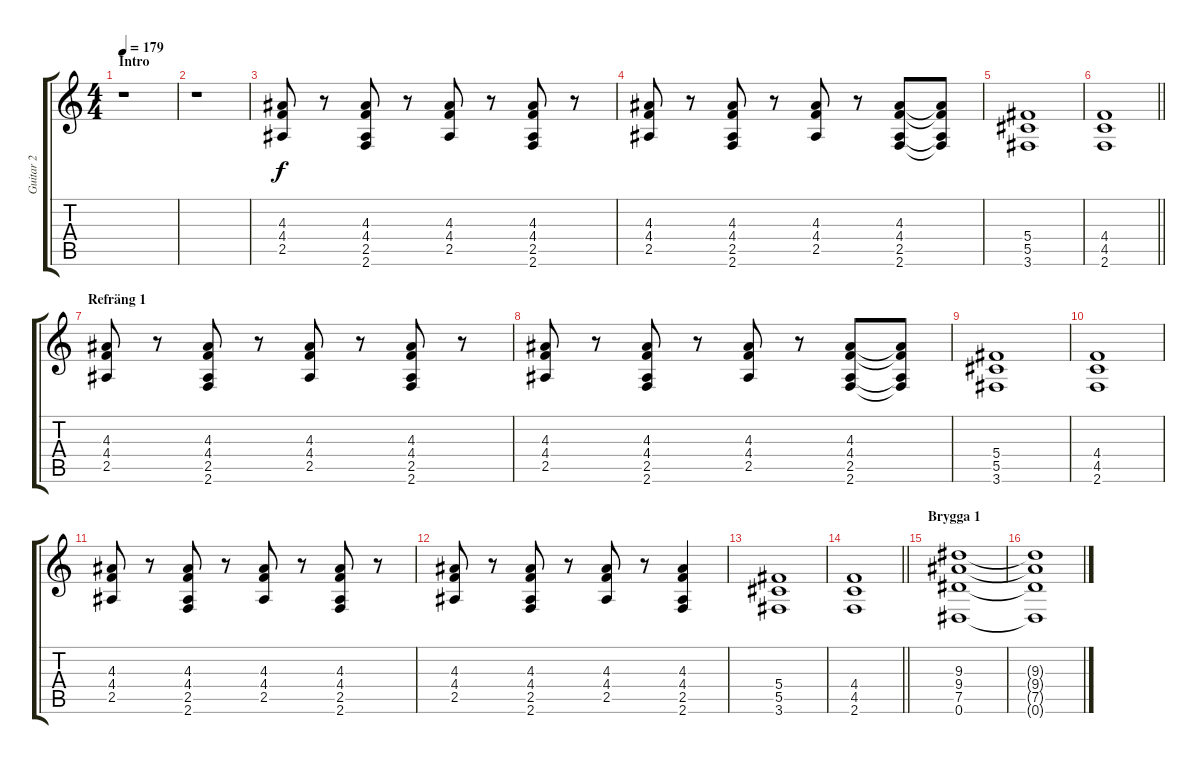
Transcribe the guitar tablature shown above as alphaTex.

\track ("Guitar 2" "Guitar 2") {instrument distortionguitar}
\staff {score tabs}
\tuning (Eb4 Bb3 Gb3 Db3 Ab2 Eb2) {hide}
\ts (4 4)
\section ("" "Intro")
\tempo 179
\clef g2
\ks c
r.1{dy f instrument distortionguitar} |
r.1 |
(4.3 4.4 2.5).8 r.8 (4.3 4.4 2.5 2.6).8 r.8 (4.3 4.4 2.5).8 r.8 (4.3 4.4 2.5 2.6).8 r.8 |
(4.3 4.4 2.5).8 r.8 (4.3 4.4 2.5 2.6).8 r.8 (4.3 4.4 2.5).8 r.8 (4.3 4.4 2.5 2.6).8 (4.3{t} 4.4{t} 2.5{t} 2.6{t}).8 |
(5.4 5.5 3.6).1 |
\barLineRight lightlight
(4.4 4.5 2.6).1 |
\section ("" "Refräng 1")
(4.3 4.4 2.5).8 r.8 (4.3 4.4 2.5 2.6).8 r.8 (4.3 4.4 2.5).8 r.8 (4.3 4.4 2.5 2.6).8 r.8 |
(4.3 4.4 2.5).8 r.8 (4.3 4.4 2.5 2.6).8 r.8 (4.3 4.4 2.5).8 r.8 (4.3 4.4 2.5 2.6).8 (4.3{t} 4.4{t} 2.5{t} 2.6{t}).8 |
(5.4 5.5 3.6).1 |
(4.4 4.5 2.6).1 |
(4.3 4.4 2.5).8 r.8 (4.3 4.4 2.5 2.6).8 r.8 (4.3 4.4 2.5).8 r.8 (4.3 4.4 2.5 2.6).8 r.8 |
(4.3 4.4 2.5).8 r.8 (4.3 4.4 2.5 2.6).8 r.8 (4.3 4.4 2.5).8 r.8 (4.3 4.4 2.5 2.6).4 |
(5.4 5.5 3.6).1 |
\barLineRight lightlight
(4.4 4.5 2.6).1 |
\section ("" "Brygga 1")
(9.3 9.4 7.5 0.6).1 |
(9.3{t} 9.4{t} 7.5{t} 0.6{t}).1
